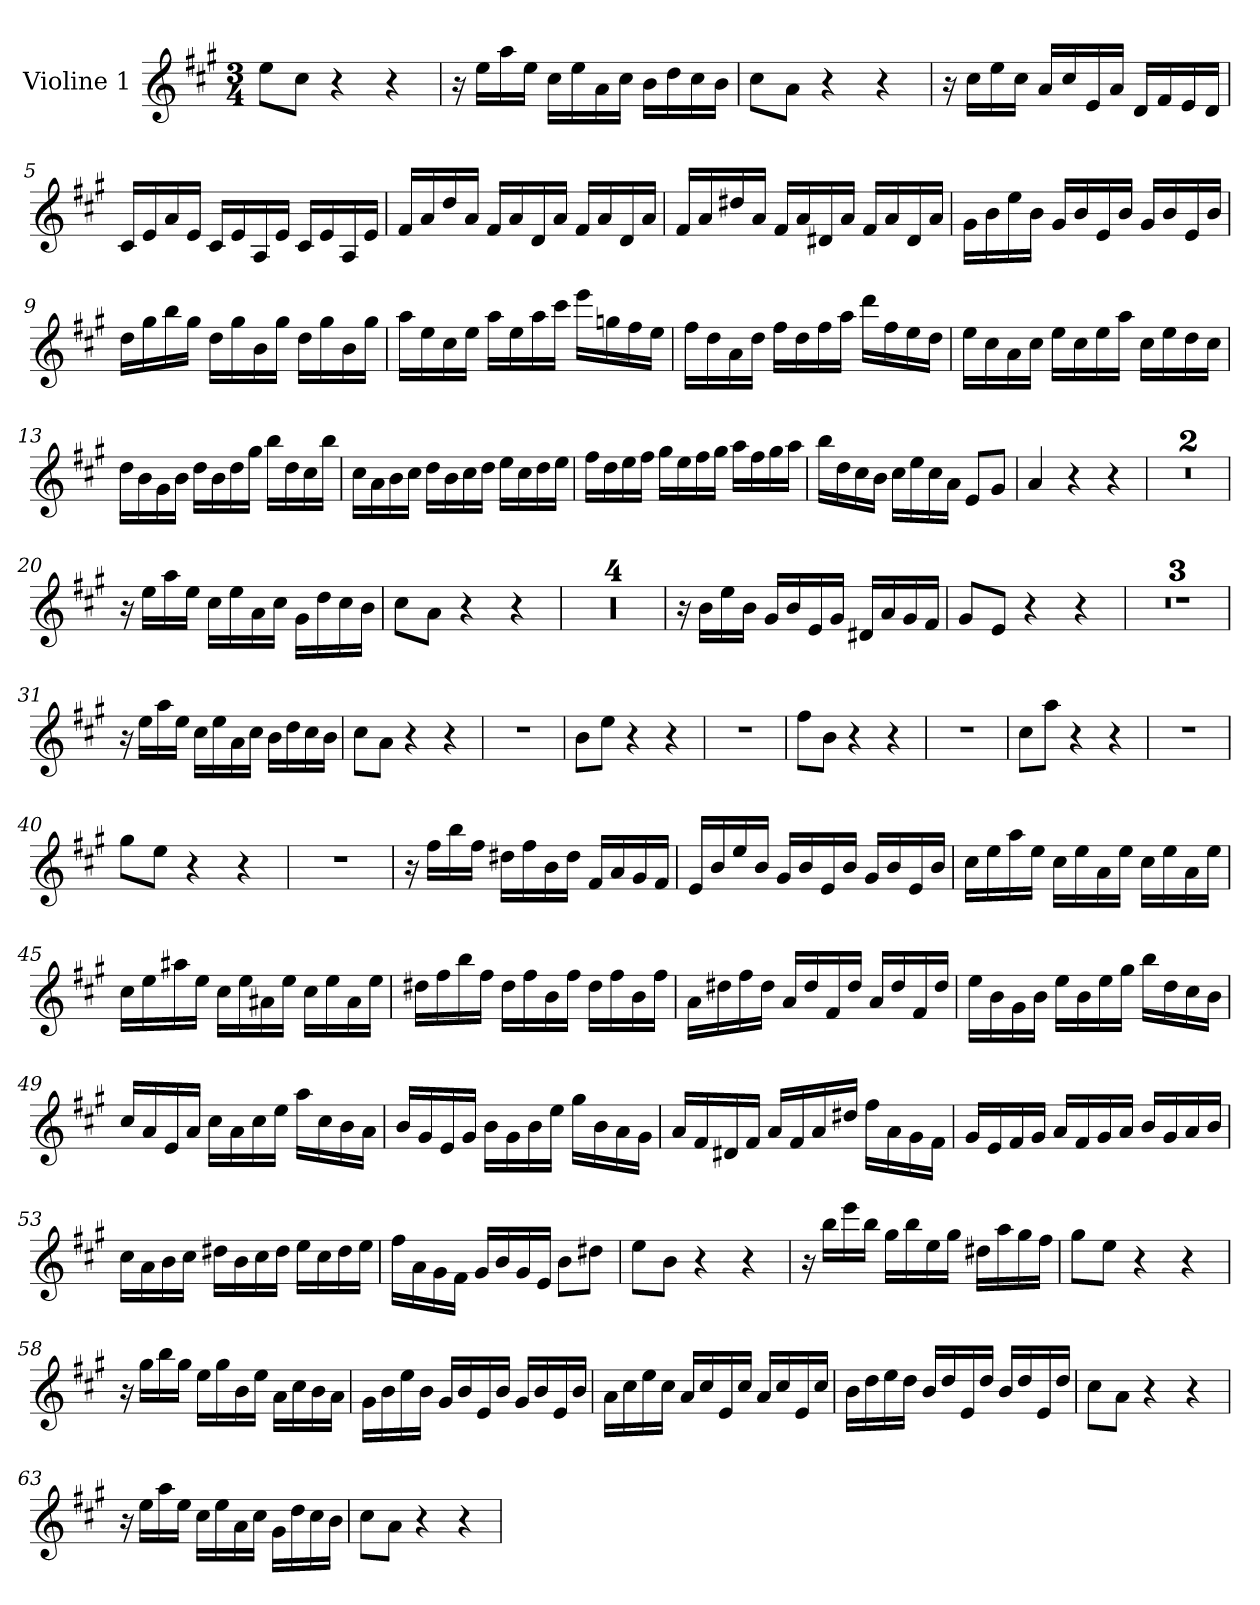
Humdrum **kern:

**kern
*part1
*staff1
*I"Violine 1
*I'Vl 1
*clefG2
*k[f#c#g#]
*M3/4
=1
8ee\L
8cc#\J
4r
4r
=2
16r
16ee\LL
16aa\
16ee\JJ
16cc#\LL
16ee\
16a\
16cc#\JJ
16b\LL
16dd\
16cc#\
16b\JJ
=3
8cc#\L
8a\J
4r
4r
!!LO:LB:g=z
=4
16r
16cc#\LL
16ee\
16cc#\JJ
16a/LL
16cc#/
16e/
16a/JJ
16d/LL
16f#/
16e/
16d/JJ
=5
16c#/LL
16e/
16a/
16e/JJ
16c#/LL
16e/
16A/
16e/JJ
16c#/LL
16e/
16A/
16e/JJ
!!LO:LB:g=z
=6
16f#/LL
16a/
16dd/
16a/JJ
16f#/LL
16a/
16d/
16a/JJ
16f#/LL
16a/
16d/
16a/JJ
=7
16f#/LL
16a/
16dd#X/
16a/JJ
16f#/LL
16a/
16d#X/
16a/JJ
16f#/LL
16a/
16d#/
16a/JJ
!!LO:LB:g=z
=8
16g#\LL
16b\
16ee\
16b\JJ
16g#/LL
16b/
16e/
16b/JJ
16g#/LL
16b/
16e/
16b/JJ
=9
16dd\LL
16gg#\
16bb\
16gg#\JJ
16dd\LL
16gg#\
16b\
16gg#\JJ
16dd\LL
16gg#\
16b\
16gg#\JJ
!!LO:LB:g=z
=10
16aa\LL
16ee\
16cc#\
16ee\JJ
16aa\LL
16ee\
16aa\
16ccc#\JJ
16eee\LL
16ggn\
16ff#\
16ee\JJ
=11
16ff#\LL
16dd\
16a\
16dd\JJ
16ff#\LL
16dd\
16ff#\
16aa\JJ
16ddd\LL
16ff#\
16ee\
16dd\JJ
!!LO:LB:g=z
=12
16ee\LL
16cc#\
16a\
16cc#\JJ
16ee\LL
16cc#\
16ee\
16aa\JJ
16cc#\LL
16ee\
16dd\
16cc#\JJ
=13
16dd\LL
16b\
16g#\
16b\JJ
16dd\LL
16b\
16dd\
16gg#\JJ
16bb\LL
16dd\
16cc#\
16bb\JJ
!!LO:LB:g=z
=14
16cc#\LL
16a\
16b\
16cc#\JJ
16dd\LL
16b\
16cc#\
16dd\JJ
16ee\LL
16cc#\
16dd\
16ee\JJ
=15
16ff#\LL
16dd\
16ee\
16ff#\JJ
16gg#\LL
16ee\
16ff#\
16gg#\JJ
16aa\LL
16ff#\
16gg#\
16aa\JJ
!!LO:LB:g=z
=16
16bb\LL
16dd\
16cc#\
16b\JJ
16cc#\LL
16ee\
16cc#\
16a\JJ
8e/L
8g#/J
=17
4a/
4r
4r
=18
2.r
=19
2.r
!!LO:LB:g=z
=20
16r
16ee\LL
16aa\
16ee\JJ
16cc#\LL
16ee\
16a\
16cc#\JJ
16g#\LL
16dd\
16cc#\
16b\JJ
=21
8cc#\L
8a\J
4r
4r
=22
2.r
=23
2.r
=24
2.r
!!LO:LB:g=z
=25
2.r
=26
16r
16b\LL
16ee\
16b\JJ
16g#/LL
16b/
16e/
16g#/JJ
16d#X/LL
16a/
16g#/
16f#/JJ
=27
8g#/L
8e/J
4r
4r
!!LO:LB:g=z
=28
2.r
=29
2.r
=30
2.r
=31
16r
16ee\LL
16aa\
16ee\JJ
16cc#\LL
16ee\
16a\
16cc#\JJ
16b\LL
16dd\
16cc#\
16b\JJ
=32
8cc#\L
8a\J
4r
4r
!!LO:LB:g=z
=33
2.r
=34
8b\L
8ee\J
4r
4r
=35
2.r
=36
8ff#\L
8b\J
4r
4r
!!LO:PB:g=z
=37
2.r
=38
8cc#\L
8aa\J
4r
4r
=39
2.r
=40
8gg#\L
8ee\J
4r
4r
=41
2.r
=42
16r
16ff#\LL
16bb\
16ff#\JJ
16dd#X\LL
16ff#\
16b\
16dd#\JJ
16f#/LL
16a/
16g#/
16f#/JJ
!!LO:LB:g=z
=43
16e/LL
16b/
16ee/
16b/JJ
16g#/LL
16b/
16e/
16b/JJ
16g#/LL
16b/
16e/
16b/JJ
=44
16cc#\LL
16ee\
16aa\
16ee\JJ
16cc#\LL
16ee\
16a\
16ee\JJ
16cc#\LL
16ee\
16a\
16ee\JJ
!!LO:LB:g=z
=45
16cc#\LL
16ee\
16aa#X\
16ee\JJ
16cc#\LL
16ee\
16a#X\
16ee\JJ
16cc#\LL
16ee\
16a#\
16ee\JJ
!!LO:LB:g=z
=46
16dd#X\LL
16ff#\
16bb\
16ff#\JJ
16dd#\LL
16ff#\
16b\
16ff#\JJ
16dd#\LL
16ff#\
16b\
16ff#\JJ
=47
16a\LL
16dd#X\
16ff#\
16dd#\JJ
16a/LL
16dd#/
16f#/
16dd#/JJ
16a/LL
16dd#/
16f#/
16dd#/JJ
!!LO:LB:g=z
=48
16ee\LL
16b\
16g#\
16b\JJ
16ee\LL
16b\
16ee\
16gg#\JJ
16bb\LL
16dd\
16cc#\
16b\JJ
!!LO:LB:g=z
=49
16cc#/LL
16a/
16e/
16a/JJ
16cc#\LL
16a\
16cc#\
16ee\JJ
16aa\LL
16cc#\
16b\
16a\JJ
=50
16b/LL
16g#/
16e/
16g#/JJ
16b\LL
16g#\
16b\
16ee\JJ
16gg#\LL
16b\
16a\
16g#\JJ
!!LO:LB:g=z
=51
16a/LL
16f#/
16d#X/
16f#/JJ
16a/LL
16f#/
16a/
16dd#X/JJ
16ff#\LL
16a\
16g#\
16f#\JJ
=52
16g#/LL
16e/
16f#/
16g#/JJ
16a/LL
16f#/
16g#/
16a/JJ
16b/LL
16g#/
16a/
16b/JJ
!!LO:LB:g=z
=53
16cc#\LL
16a\
16b\
16cc#\JJ
16dd#X\LL
16b\
16cc#\
16dd#\JJ
16ee\LL
16cc#\
16dd#\
16ee\JJ
=54
16ff#\LL
16a\
16g#\
16f#\JJ
16g#/LL
16b/
16g#/
16e/JJ
8b\L
8dd#X\J
=55
8ee\L
8b\J
4r
4r
!!LO:LB:g=z
=56
16r
16bb\LL
16eee\
16bb\JJ
16gg#\LL
16bb\
16ee\
16gg#\JJ
16dd#X\LL
16aa\
16gg#\
16ff#\JJ
!!LO:LB:g=z
=57
8gg#\L
8ee\J
4r
4r
=58
16r
16gg#\LL
16bb\
16gg#\JJ
16ee\LL
16gg#\
16b\
16ee\JJ
16a\LL
16cc#\
16b\
16a\JJ
=59
16g#\LL
16b\
16ee\
16b\JJ
16g#/LL
16b/
16e/
16b/JJ
16g#/LL
16b/
16e/
16b/JJ
!!LO:LB:g=z
=60
16a\LL
16cc#\
16ee\
16cc#\JJ
16a/LL
16cc#/
16e/
16cc#/JJ
16a/LL
16cc#/
16e/
16cc#/JJ
!!LO:LB:g=z
=61
16b\LL
16dd\
16ee\
16dd\JJ
16b/LL
16dd/
16e/
16dd/JJ
16b/LL
16dd/
16e/
16dd/JJ
=62
8cc#\L
8a\J
4r
4r
=63
16r
16ee\LL
16aa\
16ee\JJ
16cc#\LL
16ee\
16a\
16cc#\JJ
16g#\LL
16dd\
16cc#\
16b\JJ
!!LO:LB:g=z
=64
8cc#\L
8a\J
4r
4r
=
*-
